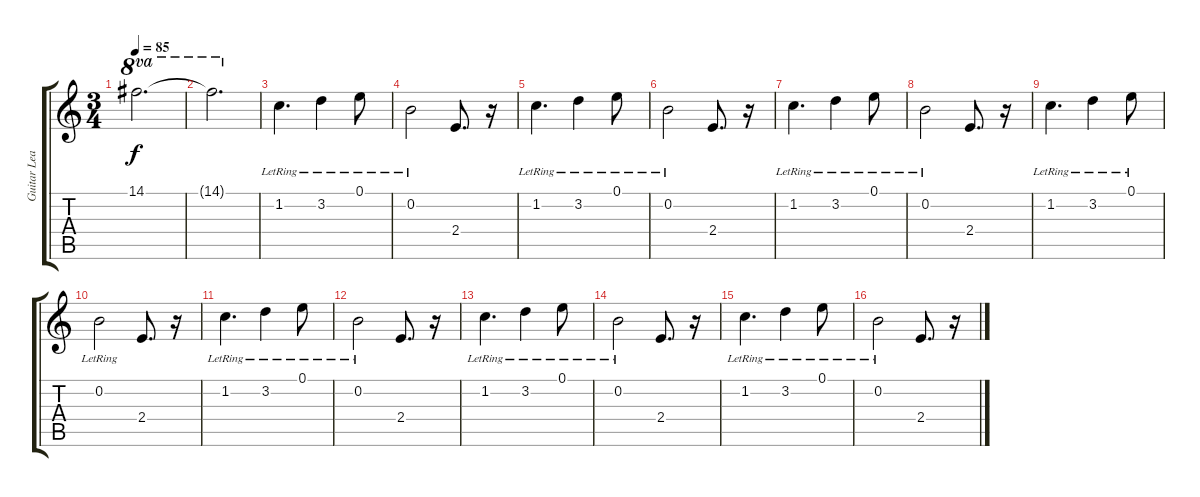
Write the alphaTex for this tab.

\track ("Guitar Lead 1" "Guitar Lea") {instrument distortionguitar}
\staff {score tabs}
\tuning (E4 B3 G3 D3 A2 E2) {hide}
\ts (3 4)
\tempo 85
\clef g2
\ks c
14.1.2{d ot 8va dy f} |
14.1{t}.2{d ot 8va volume 3} |
1.2{lr}.4{d volume 11 instrument electricguitarjazz} 3.2{lr}.4 0.1{lr}.8 |
0.2{lr}.2 2.4.8{d} r.16 |
1.2{lr}.4{d} 3.2{lr}.4 0.1{lr}.8 |
0.2{lr}.2 2.4.8{d} r.16 |
1.2{lr}.4{d} 3.2{lr}.4 0.1{lr}.8 |
0.2{lr}.2 2.4.8{d} r.16 |
1.2{lr}.4{d} 3.2{lr}.4 0.1{lr}.8 |
0.2{lr}.2 2.4.8{d} r.16 |
1.2{lr}.4{d} 3.2{lr}.4 0.1{lr}.8 |
0.2{lr}.2 2.4.8{d} r.16 |
1.2{lr}.4{d} 3.2{lr}.4 0.1{lr}.8 |
0.2{lr}.2 2.4.8{d} r.16 |
1.2{lr}.4{d} 3.2{lr}.4 0.1{lr}.8 |
0.2{lr}.2 2.4.8{d} r.16
